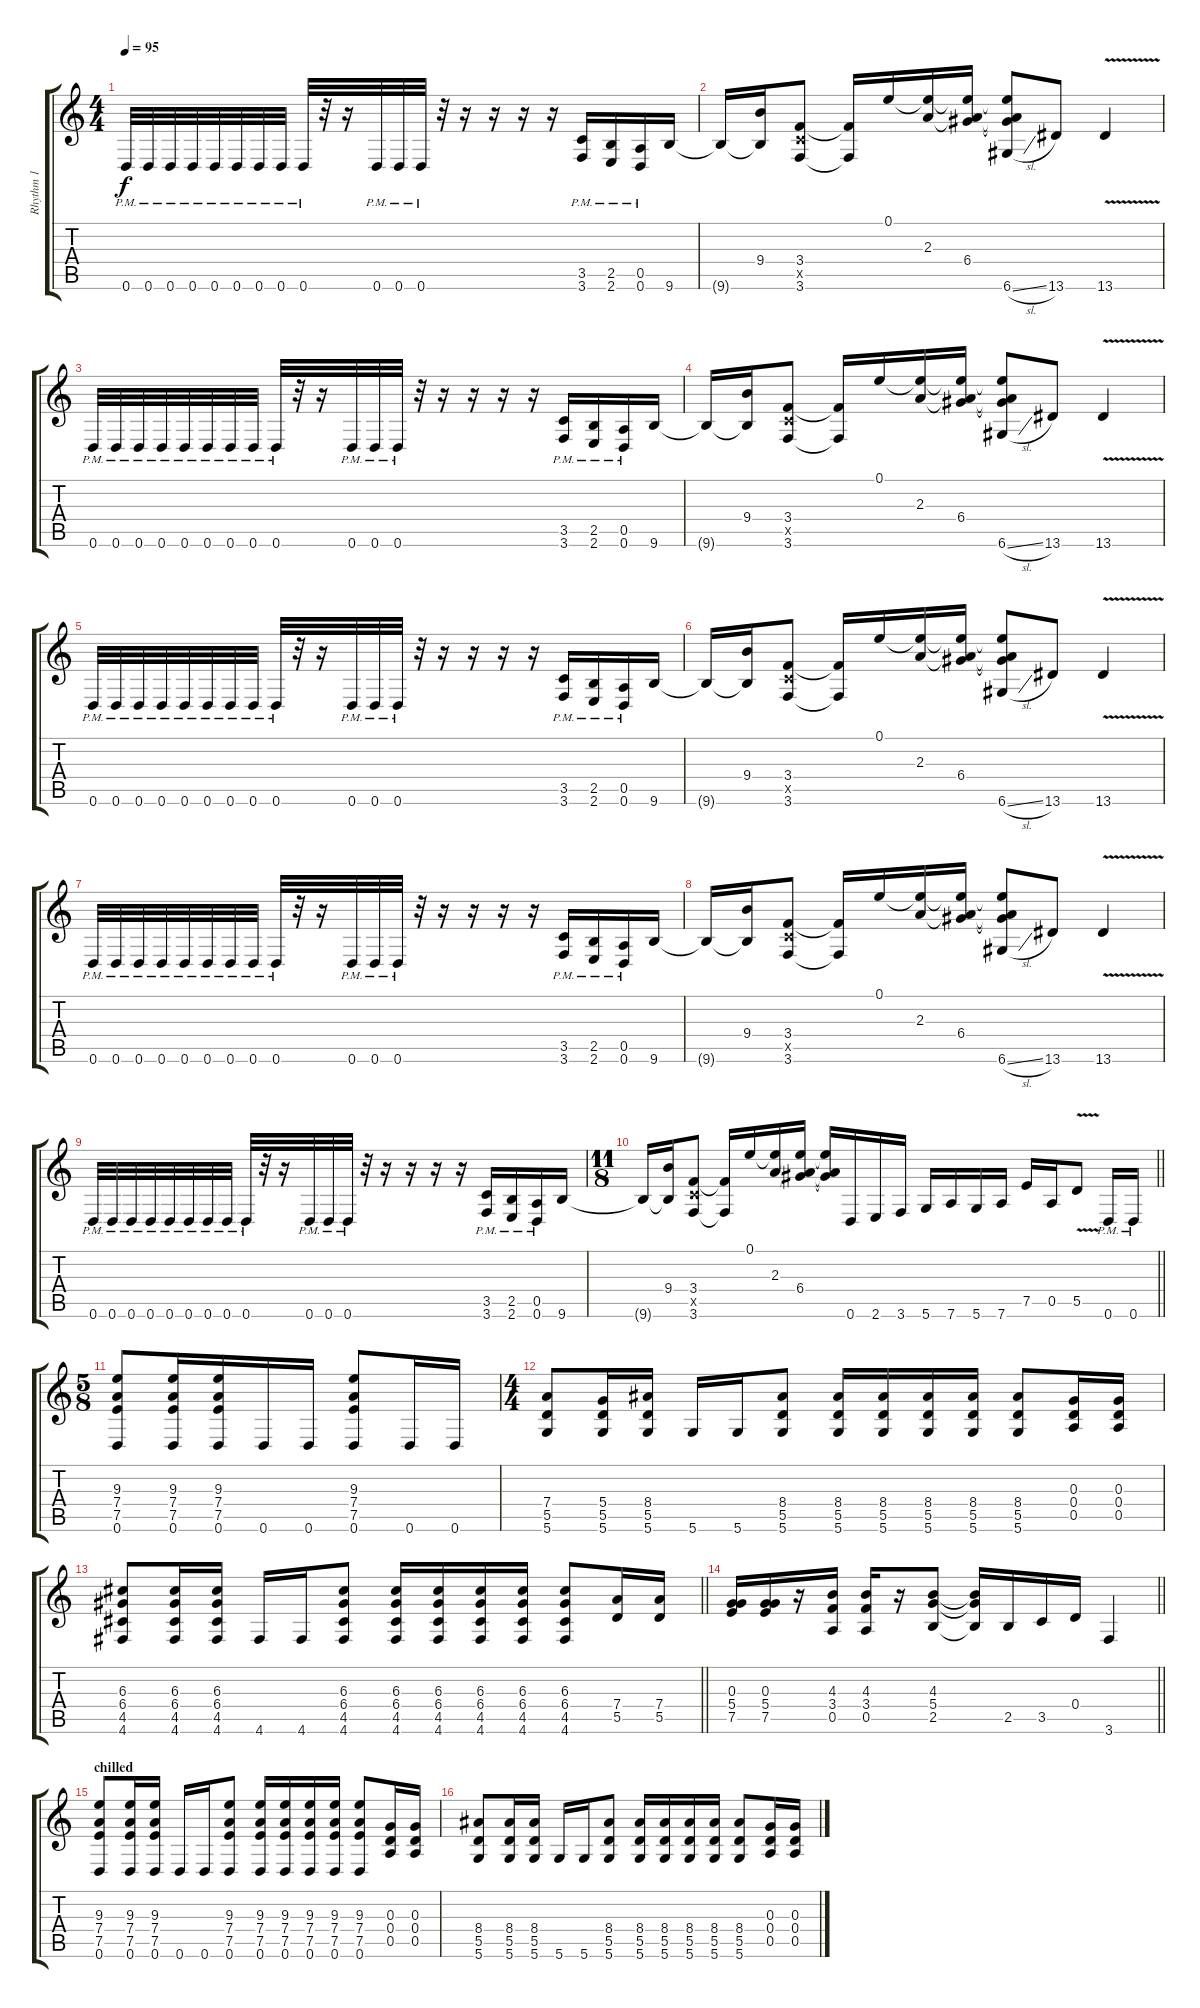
\track ("Rhythm 1" "Rhythm 1") {instrument distortionguitar}
\staff {score tabs}
\tuning (E4 B3 G3 D3 A2 D2) {hide}
\ts (4 4)
\tempo 95
\clef g2
\ks c
0.6{pm}.32{dy f} 0.6{pm}.32 0.6{pm}.32 0.6{pm}.32 0.6{pm}.32 0.6{pm}.32 0.6{pm}.32 0.6{pm}.32 0.6{pm}.32 r.32 r.16 0.6{pm}.32 0.6{pm}.32 0.6{pm}.32 r.32 r.16 r.16 r.16 r.16 (3.5 3.6{pm}).16 (2.5 2.6{pm}).16 (0.5 0.6{pm}).16 9.6.16 |
9.6{t}.16 (9.4 9.6{t}).16 (3.4 3.5{x} 3.6).8 (3.4{t} 3.6{t}).16 0.1.16 (0.1{t} 2.3).16 (0.1{t} 2.3{t} 6.4).16 (0.1{t} 2.3{t} 6.4{t} 6.6{sl}).8 13.6.8 13.6{v}.4 |
0.6{pm}.32 0.6{pm}.32 0.6{pm}.32 0.6{pm}.32 0.6{pm}.32 0.6{pm}.32 0.6{pm}.32 0.6{pm}.32 0.6{pm}.32 r.32 r.16 0.6{pm}.32 0.6{pm}.32 0.6{pm}.32 r.32 r.16 r.16 r.16 r.16 (3.5 3.6{pm}).16 (2.5 2.6{pm}).16 (0.5 0.6{pm}).16 9.6.16 |
9.6{t}.16 (9.4 9.6{t}).16 (3.4 3.5{x} 3.6).8 (3.4{t} 3.6{t}).16 0.1.16 (0.1{t} 2.3).16 (0.1{t} 2.3{t} 6.4).16 (0.1{t} 2.3{t} 6.4{t} 6.6{sl}).8 13.6.8 13.6{v}.4 |
0.6{pm}.32 0.6{pm}.32 0.6{pm}.32 0.6{pm}.32 0.6{pm}.32 0.6{pm}.32 0.6{pm}.32 0.6{pm}.32 0.6{pm}.32 r.32 r.16 0.6{pm}.32 0.6{pm}.32 0.6{pm}.32 r.32 r.16 r.16 r.16 r.16 (3.5 3.6{pm}).16 (2.5 2.6{pm}).16 (0.5 0.6{pm}).16 9.6.16 |
9.6{t}.16 (9.4 9.6{t}).16 (3.4 3.5{x} 3.6).8 (3.4{t} 3.6{t}).16 0.1.16 (0.1{t} 2.3).16 (0.1{t} 2.3{t} 6.4).16 (0.1{t} 2.3{t} 6.4{t} 6.6{sl}).8 13.6.8 13.6{v}.4 |
0.6{pm}.32 0.6{pm}.32 0.6{pm}.32 0.6{pm}.32 0.6{pm}.32 0.6{pm}.32 0.6{pm}.32 0.6{pm}.32 0.6{pm}.32 r.32 r.16 0.6{pm}.32 0.6{pm}.32 0.6{pm}.32 r.32 r.16 r.16 r.16 r.16 (3.5 3.6{pm}).16 (2.5 2.6{pm}).16 (0.5 0.6{pm}).16 9.6.16 |
9.6{t}.16 (9.4 9.6{t}).16 (3.4 3.5{x} 3.6).8 (3.4{t} 3.6{t}).16 0.1.16 (0.1{t} 2.3).16 (0.1{t} 2.3{t} 6.4).16 (0.1{t} 2.3{t} 6.4{t} 6.6{sl}).8 13.6.8 13.6{v}.4 |
0.6{pm}.32 0.6{pm}.32 0.6{pm}.32 0.6{pm}.32 0.6{pm}.32 0.6{pm}.32 0.6{pm}.32 0.6{pm}.32 0.6{pm}.32 r.32 r.16 0.6{pm}.32 0.6{pm}.32 0.6{pm}.32 r.32 r.16 r.16 r.16 r.16 (3.5 3.6{pm}).16 (2.5 2.6{pm}).16 (0.5 0.6{pm}).16 9.6.16 |
\ts (11 8)
\barLineRight lightlight
9.6{t}.16 (9.4 9.6{t}).16 (3.4 3.5{x} 3.6).8 (3.4{t} 3.6{t}).16 0.1.16 (0.1{t} 2.3).16 (0.1{t} 2.3{t} 6.4).16 (0.1{t} 2.3{t} 6.4{t}).16 0.6.16 2.6.16 3.6.16 5.6.16 7.6.16 5.6.16 7.6.16 7.5.16 0.5.16 5.5{v}.8 0.6{pm}.16 0.6{pm}.16 |
\ts (5 8)
\section ("" "")
(9.3 7.4 7.5 0.6).8 (9.3 7.4 7.5 0.6).16 (9.3 7.4 7.5 0.6).16 0.6.16 0.6.16 (9.3 7.4 7.5 0.6).8 0.6.16 0.6.16 |
\ts (4 4)
(7.4 5.5 5.6).8 (5.4 5.5 5.6).16 (8.4 5.5 5.6).16 5.6.16 5.6.16 (8.4 5.5 5.6).8 (8.4 5.5 5.6).16 (8.4 5.5 5.6).16 (8.4 5.5 5.6).16 (8.4 5.5 5.6).16 (8.4 5.5 5.6).8 (0.3 0.4 0.5).16 (0.3 0.4 0.5).16 |
\barLineRight lightlight
(6.3 6.4 4.5 4.6).8 (6.3 6.4 4.5 4.6).16 (6.3 6.4 4.5 4.6).16 4.6.16 4.6.16 (6.3 6.4 4.5 4.6).8 (6.3 6.4 4.5 4.6).16 (6.3 6.4 4.5 4.6).16 (6.3 6.4 4.5 4.6).16 (6.3 6.4 4.5 4.6).16 (6.3 6.4 4.5 4.6).8 (7.4 5.5).16 (7.4 5.5).16 |
\barLineRight lightlight
(0.3 5.4 7.5).16 (0.3 5.4 7.5).16 r.16 (4.3 3.4 0.5).16 (4.3 3.4 0.5).16 r.16 (4.3 5.4 2.5).8 (4.3{t} 5.4{t} 2.5{t}).16 2.5.16 3.5.16 0.4.16 3.6.4 |
\section ("" "chilled")
(9.3 7.4 7.5 0.6).8{instrument acousticguitarsteel} (9.3 7.4 7.5 0.6).16 (9.3 7.4 7.5 0.6).16 0.6.16 0.6.16 (9.3 7.4 7.5 0.6).8 (9.3 7.4 7.5 0.6).16 (9.3 7.4 7.5 0.6).16 (9.3 7.4 7.5 0.6).16 (9.3 7.4 7.5 0.6).16 (9.3 7.4 7.5 0.6).8 (0.3 0.4 0.5).16 (0.3 0.4 0.5).16 |
(8.4 5.5 5.6).8 (8.4 5.5 5.6).16 (8.4 5.5 5.6).16 5.6.16 5.6.16 (8.4 5.5 5.6).8 (8.4 5.5 5.6).16 (8.4 5.5 5.6).16 (8.4 5.5 5.6).16 (8.4 5.5 5.6).16 (8.4 5.5 5.6).8 (0.3 0.4 0.5).16 (0.3 0.4 0.5).16
